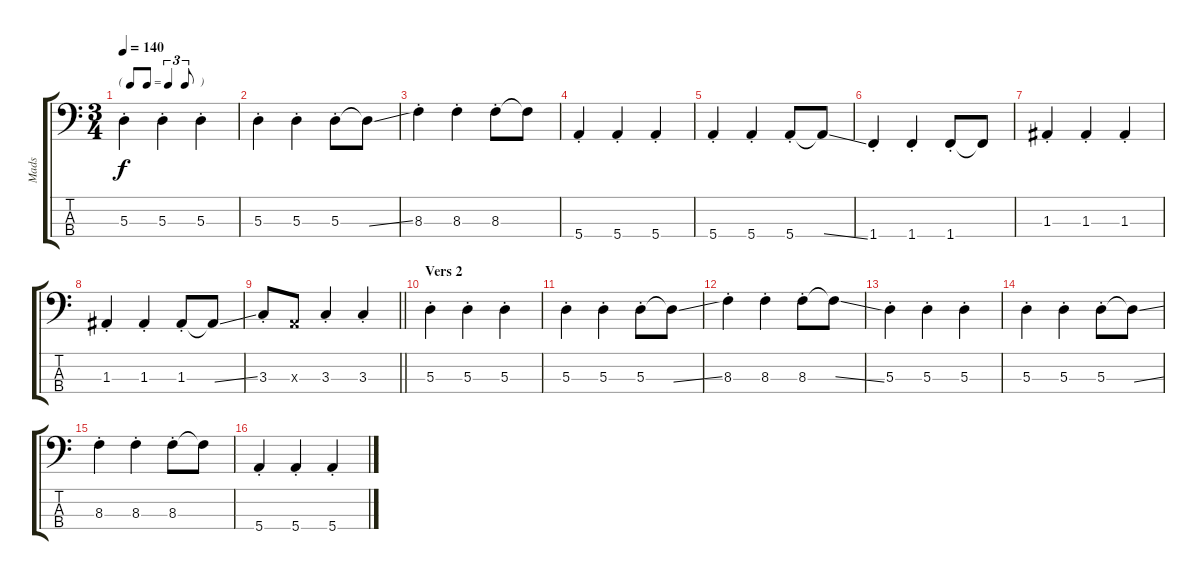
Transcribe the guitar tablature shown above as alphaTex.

\track ("Mads " "Mads ") {instrument electricbassfinger}
\staff {score tabs}
\tuning (G2 D2 A1 E1) {hide}
\ts (3 4)
\tf triplet8th
\tempo 140
\clef f4
\ks c
5.3{st}.4{dy f} 5.3{st}.4 5.3{st}.4 |
5.3{st}.4 5.3{st}.4 5.3{st}.8 5.3{ss t}.8 |
8.3{st}.4 8.3{st}.4 8.3{st}.8 8.3{t}.8 |
5.4{st}.4 5.4{st}.4 5.4{st}.4 |
5.4{st}.4 5.4{st}.4 5.4{st}.8 5.4{ss t}.8 |
1.4{st}.4 1.4{st}.4 1.4{st}.8 1.4{t}.8 |
1.3{st}.4 1.3{st}.4 1.3{st}.4 |
1.3{st}.4 1.3{st}.4 1.3{st}.8 1.3{ss t}.8 |
\barLineRight lightlight
3.3{st}.8 0.3{x}.8 3.3{st}.4 3.3{st}.4 |
\section ("" "Vers 2")
5.3{st}.4 5.3{st}.4 5.3{st}.4 |
5.3{st}.4 5.3{st}.4 5.3{st}.8 5.3{ss t}.8 |
8.3{st}.4 8.3{st}.4 8.3{st}.8 8.3{ss t}.8 |
5.3{st}.4 5.3{st}.4 5.3{st}.4 |
5.3{st}.4 5.3{st}.4 5.3{st}.8 5.3{ss t}.8 |
8.3{st}.4 8.3{st}.4 8.3{st}.8 8.3{t}.8 |
5.4{st}.4 5.4{st}.4 5.4{st}.4
